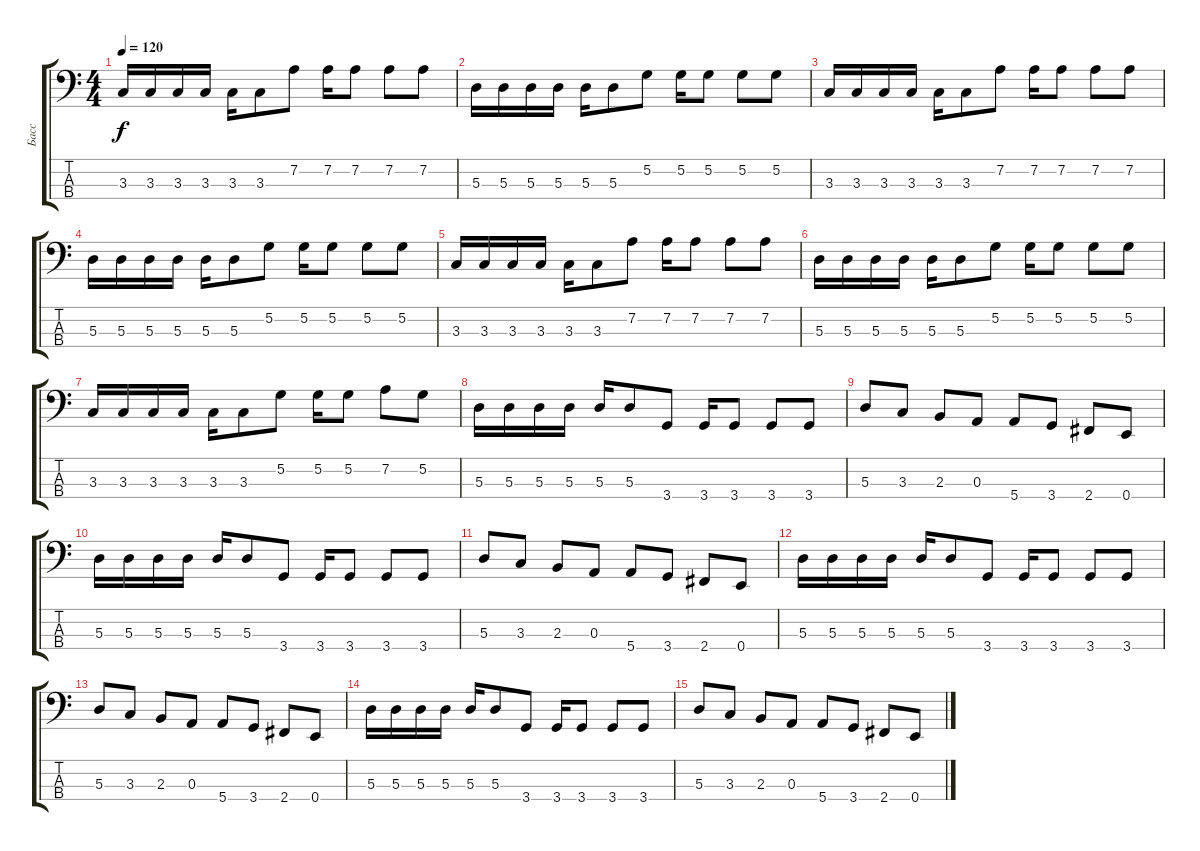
\track ("Басс" "Басс") {instrument electricbassfinger}
\staff {score tabs}
\tuning (G2 D2 A1 E1) {hide}
\ts (4 4)
\tempo 120
\clef f4
\ks c
3.3.16{dy f} 3.3.16 3.3.16 3.3.16 3.3.16 3.3.8 7.2.8 7.2.16 7.2.8 7.2.8 7.2.8 |
5.3.16 5.3.16 5.3.16 5.3.16 5.3.16 5.3.8 5.2.8 5.2.16 5.2.8 5.2.8 5.2.8 |
3.3.16 3.3.16 3.3.16 3.3.16 3.3.16 3.3.8 7.2.8 7.2.16 7.2.8 7.2.8 7.2.8 |
5.3.16 5.3.16 5.3.16 5.3.16 5.3.16 5.3.8 5.2.8 5.2.16 5.2.8 5.2.8 5.2.8 |
3.3.16 3.3.16 3.3.16 3.3.16 3.3.16 3.3.8 7.2.8 7.2.16 7.2.8 7.2.8 7.2.8 |
5.3.16 5.3.16 5.3.16 5.3.16 5.3.16 5.3.8 5.2.8 5.2.16 5.2.8 5.2.8 5.2.8 |
3.3.16 3.3.16 3.3.16 3.3.16 3.3.16 3.3.8 5.2.8 5.2.16 5.2.8 7.2.8 5.2.8 |
5.3.16 5.3.16 5.3.16 5.3.16 5.3.16 5.3.8 3.4.8 3.4.16 3.4.8 3.4.8 3.4.8 |
5.3.8 3.3.8 2.3.8 0.3.8 5.4.8 3.4.8 2.4.8 0.4.8 |
5.3.16 5.3.16 5.3.16 5.3.16 5.3.16 5.3.8 3.4.8 3.4.16 3.4.8 3.4.8 3.4.8 |
5.3.8 3.3.8 2.3.8 0.3.8 5.4.8 3.4.8 2.4.8 0.4.8 |
5.3.16 5.3.16 5.3.16 5.3.16 5.3.16 5.3.8 3.4.8 3.4.16 3.4.8 3.4.8 3.4.8 |
5.3.8 3.3.8 2.3.8 0.3.8 5.4.8 3.4.8 2.4.8 0.4.8 |
5.3.16 5.3.16 5.3.16 5.3.16 5.3.16 5.3.8 3.4.8 3.4.16 3.4.8 3.4.8 3.4.8 |
5.3.8 3.3.8 2.3.8 0.3.8 5.4.8 3.4.8 2.4.8 0.4.8
